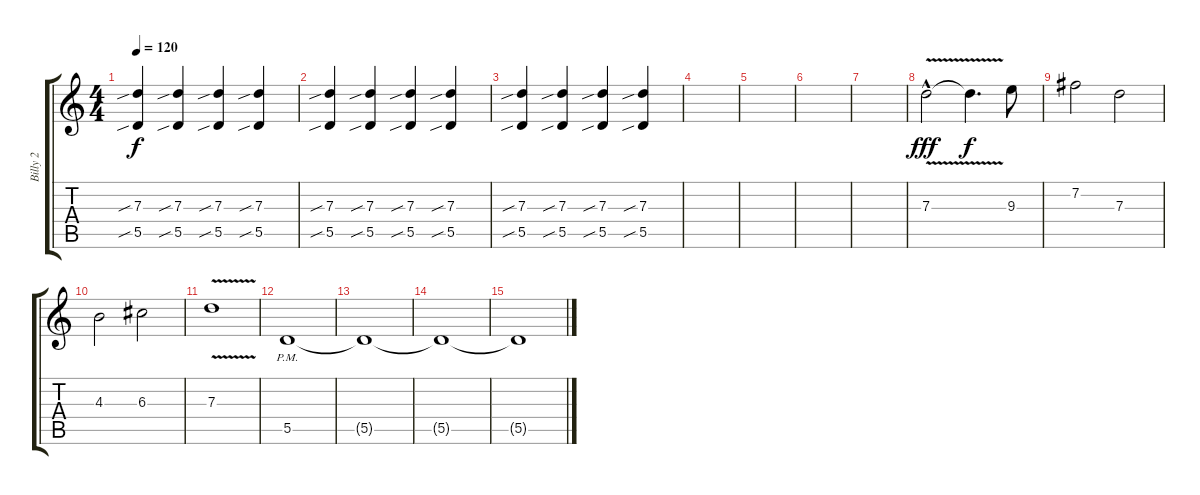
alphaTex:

\track ("Billy 2" "Billy 2") {instrument overdrivenguitar}
\staff {score tabs}
\tuning (E4 B3 G3 D3 A2 E2) {hide}
\ts (4 4)
\tempo 120
\clef g2
\ks c
(7.3{sib} 5.5{sib}).4{dy f} (7.3{sib} 5.5{sib}).4 (7.3{sib} 5.5{sib}).4 (7.3{sib} 5.5{sib}).4 |
(7.3{sib} 5.5{sib}).4 (7.3{sib} 5.5{sib}).4 (7.3{sib} 5.5{sib}).4 (7.3{sib} 5.5{sib}).4 |
(7.3{sib} 5.5{sib}).4 (7.3{sib} 5.5{sib}).4 (7.3{sib} 5.5{sib}).4 (7.3{sib} 5.5{sib}).4 |
|
|
|
|
7.3{v hac}.2{dy fff} 7.3{t}.4{d dy f} 9.3.8 |
7.2.2 7.3.2 |
4.3.2 6.3.2 |
7.3{v}.1 |
5.5{pm}.1 |
5.5{t}.1 |
5.5{t}.1 |
5.5{t}.1
